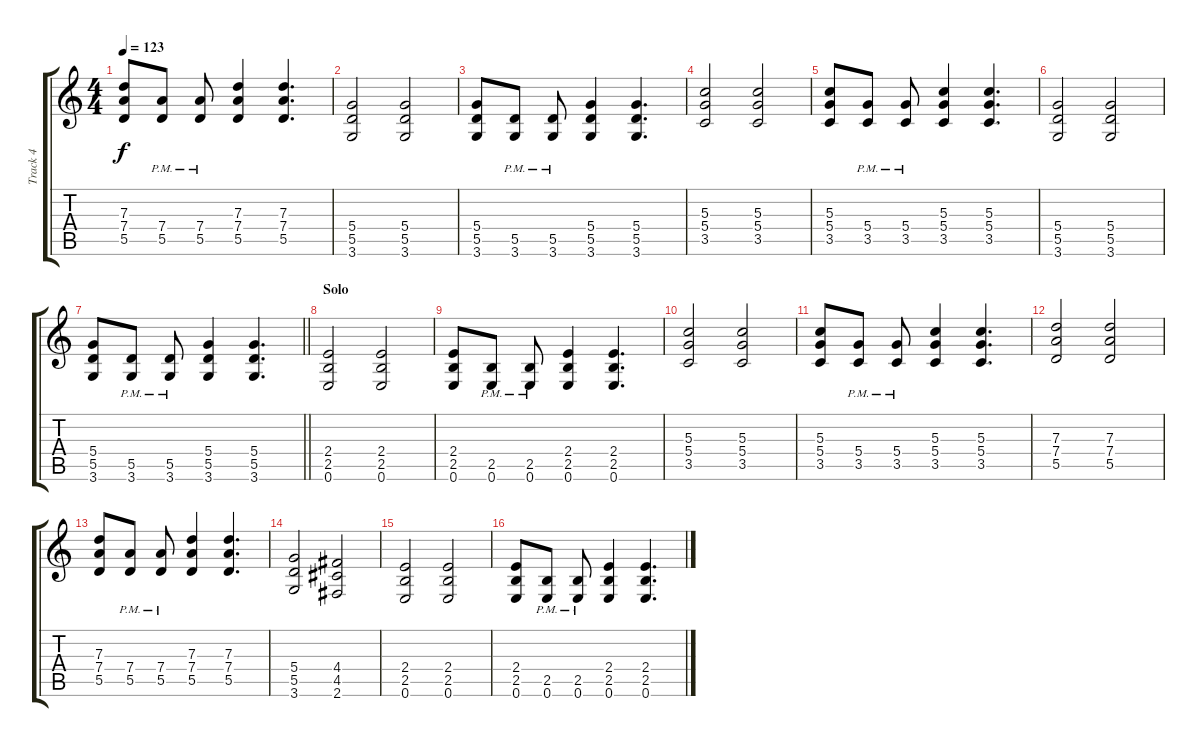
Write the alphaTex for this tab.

\track ("Track 4" "Track 4") {instrument overdrivenguitar}
\staff {score tabs}
\tuning (E4 B3 G3 D3 A2 E2) {hide}
\ts (4 4)
\tempo 123
\clef g2
\ks c
(7.3 7.4 5.5).8{dy f} (7.4 5.5{pm}).8 (7.4 5.5{pm}).8 (7.3 7.4 5.5).4 (7.3 7.4 5.5).4{d} |
(5.4 5.5 3.6).2 (5.4 5.5 3.6).2 |
(5.4 5.5 3.6).8 (5.5{pm} 3.6{pm}).8 (5.5{pm} 3.6{pm}).8 (5.4 5.5 3.6).4 (5.4 5.5 3.6).4{d} |
(5.3 5.4 3.5).2 (5.3 5.4 3.5).2 |
(5.3 5.4 3.5).8 (5.4 3.5{pm}).8 (5.4 3.5{pm}).8 (5.3 5.4 3.5).4 (5.3 5.4 3.5).4{d} |
(5.4 5.5 3.6).2 (5.4 5.5 3.6).2 |
\barLineRight lightlight
(5.4 5.5 3.6).8 (5.5{pm} 3.6{pm}).8 (5.5{pm} 3.6{pm}).8 (5.4 5.5 3.6).4 (5.4 5.5 3.6).4{d} |
\section ("" "Solo")
(2.4 2.5 0.6).2 (2.4 2.5 0.6).2 |
(2.4 2.5 0.6).8 (2.5{pm} 0.6).8 (2.5{pm} 0.6).8 (2.4 2.5 0.6).4 (2.4 2.5 0.6).4{d} |
(5.3 5.4 3.5).2 (5.3 5.4 3.5).2 |
(5.3 5.4 3.5).8 (5.4 3.5{pm}).8 (5.4 3.5{pm}).8 (5.3 5.4 3.5).4 (5.3 5.4 3.5).4{d} |
(7.3 7.4 5.5).2 (7.3 7.4 5.5).2 |
(7.3 7.4 5.5).8 (7.4 5.5{pm}).8 (7.4 5.5{pm}).8 (7.3 7.4 5.5).4 (7.3 7.4 5.5).4{d} |
(5.4 5.5 3.6).2 (4.4 4.5 2.6).2 |
(2.4 2.5 0.6).2 (2.4 2.5 0.6).2 |
(2.4 2.5 0.6).8 (2.5{pm} 0.6).8 (2.5{pm} 0.6).8 (2.4 2.5 0.6).4 (2.4 2.5 0.6).4{d}
